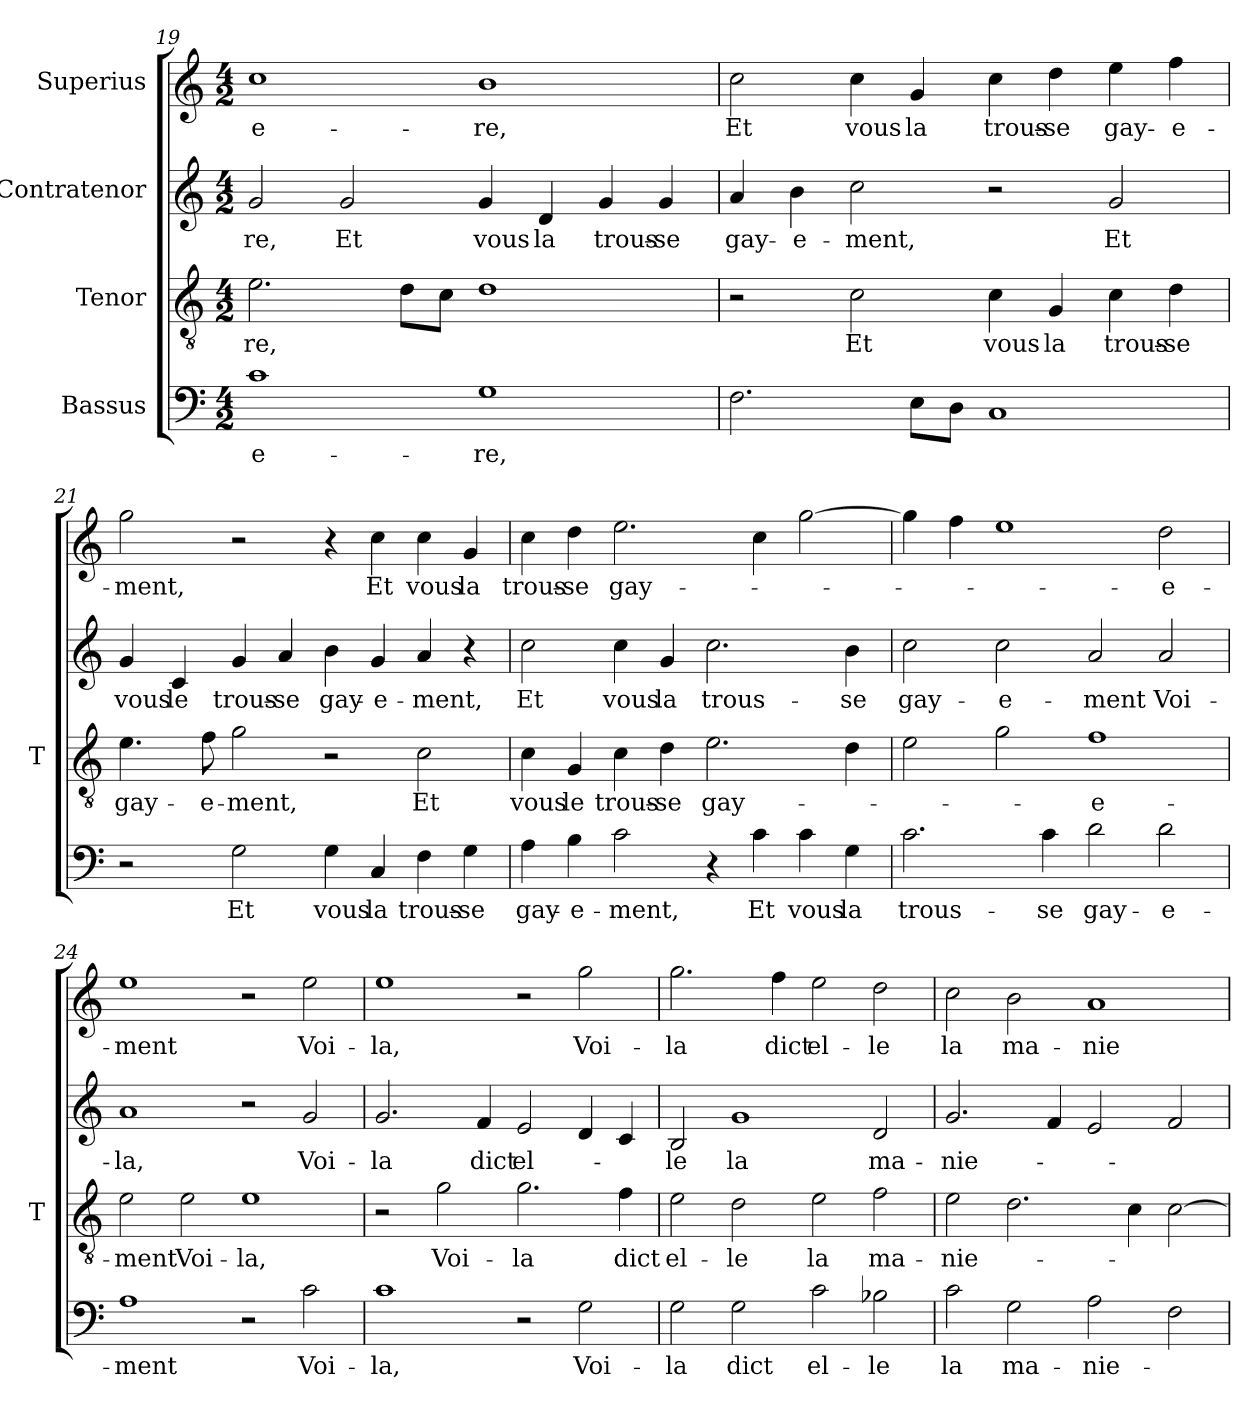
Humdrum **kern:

**kern	**text	**kern	**text	**kern	**text	**kern	**text
*part4	*part4	*part3	*part3	*part2	*part2	*part1	*part1
*staff4	*staff4	*staff3	*staff3	*staff2	*staff2	*staff1	*staff1
*I"Bassus	*	*I"Tenor	*	*I"Contratenor	*	*I"Superius	*
*	*	*I'T	*	*	*	*	*
*clefF4	*	*clefGv2	*	*clefG2	*	*clefG2	*
*k[]	*	*k[]	*	*k[]	*	*k[]	*
*M4/2	*	*M4/2	*	*M4/2	*	*M4/2	*
=19	=19	=19	=19	=19	=19	=19	=19
1c	e-	2.e	-re,	2g	-re,	1cc	e-
.	.	.	.	2g	-Et	.	.
.	.	8dL	.	.	.	.	.
.	.	8cJ	.	.	.	.	.
1G	-re,	1d	.	4g	-vous	1b	-re,
.	.	.	.	4d	-la	.	.
.	.	.	.	4g	trous-	.	.
.	.	.	.	4g	-se	.	.
=20	=20	=20	=20	=20	=20	=20	=20
2.F	.	2r	.	4a	gay-	2cc	-Et
.	.	.	.	4b	e-	.	.
.	.	2c	-Et	2cc	-ment,	4cc	-vous
8EL	.	.	.	.	.	4g	-la
8DJ	.	.	.	.	.	.	.
1C	.	4c	-vous	2r	.	4cc	trous-
.	.	4G	-la	.	.	4dd	-se
.	.	4c	trous-	2g	-Et	4ee	gay-
.	.	4d	-se	.	.	4ff	e-
=21	=21	=21	=21	=21	=21	=21	=21
2r	.	4.e	gay-	4g	-vous	2gg	-ment,
.	.	.	.	4c	-le	.	.
.	.	8f	e-	.	.	.	.
2G	-Et	2g	-ment,	4g	trous-	2r	.
.	.	.	.	4a	-se	.	.
4G	-vous	2r	.	4b	gay-	4r	.
4C	-la	.	.	4g	e-	4cc	-Et
4F	trous-	2c	-Et	4a	-ment,	4cc	-vous
4G	-se	.	.	4r	.	4g	-la
=22	=22	=22	=22	=22	=22	=22	=22
4A	gay-	4c	-vous	2cc	-Et	4cc	trous-
4B	e-	4G	-le	.	.	4dd	-se
2c	-ment,	4c	trous-	4cc	-vous	2.ee	gay-
.	.	4d	-se	4g	-la	.	.
4r	.	2.e	gay-	2.cc	trous-	.	.
4c	-Et	.	.	.	.	4cc	.
4c	-vous	.	.	.	.	[2gg	.
4G	-la	4d	.	4b	-se	.	.
=23	=23	=23	=23	=23	=23	=23	=23
2.c	trous-	2e	.	2cc	gay-	4gg]	.
.	.	.	.	.	.	4ff	.
.	.	2g	.	2cc	e-	1ee	.
4c	-se	.	.	.	.	.	.
2d	gay-	1f	e-	2a	-ment	.	.
2d	e-	.	.	2a	Voi-	2dd	e-
=24	=24	=24	=24	=24	=24	=24	=24
1A	-ment	2e	-ment	1a	-la,	1ee	-ment
.	.	2e	Voi-	.	.	.	.
2r	.	1e	-la,	2r	.	2r	.
2c	Voi-	.	.	2g	Voi-	2ee	Voi-
=25	=25	=25	=25	=25	=25	=25	=25
1c	-la,	2r	.	2.g	-la	1ee	-la,
.	.	2g	Voi-	.	.	.	.
.	.	.	.	4f	-dict	.	.
2r	.	2.g	-la	2e	el-	2r	.
2G	Voi-	.	.	4d	.	2gg	Voi-
.	.	4f	-dict	4c	.	.	.
=26	=26	=26	=26	=26	=26	=26	=26
2G	-la	2e	el-	2B	-le	2.gg	-la
2G	-dict	2d	-le	1g	-la	.	.
.	.	.	.	.	.	4ff	-dict
2c	el-	2e	-la	.	.	2ee	el-
2B-X	-le	2f	ma-	2d	ma-	2dd	-le
=27	=27	=27	=27	=27	=27	=27	=27
2c	-la	2e	nie-	2.g	nie-	2cc	-la
2G	ma-	2.d	.	.	.	2b	ma-
.	.	.	.	4f	.	.	.
2A	nie-	.	.	2e	.	1a	nie-
.	.	4c	.	.	.	.	.
2F	.	[2c	.	2f	.	.	.
=	=	=	=	=	=	=	=
*-	*-	*-	*-	*-	*-	*-	*-
